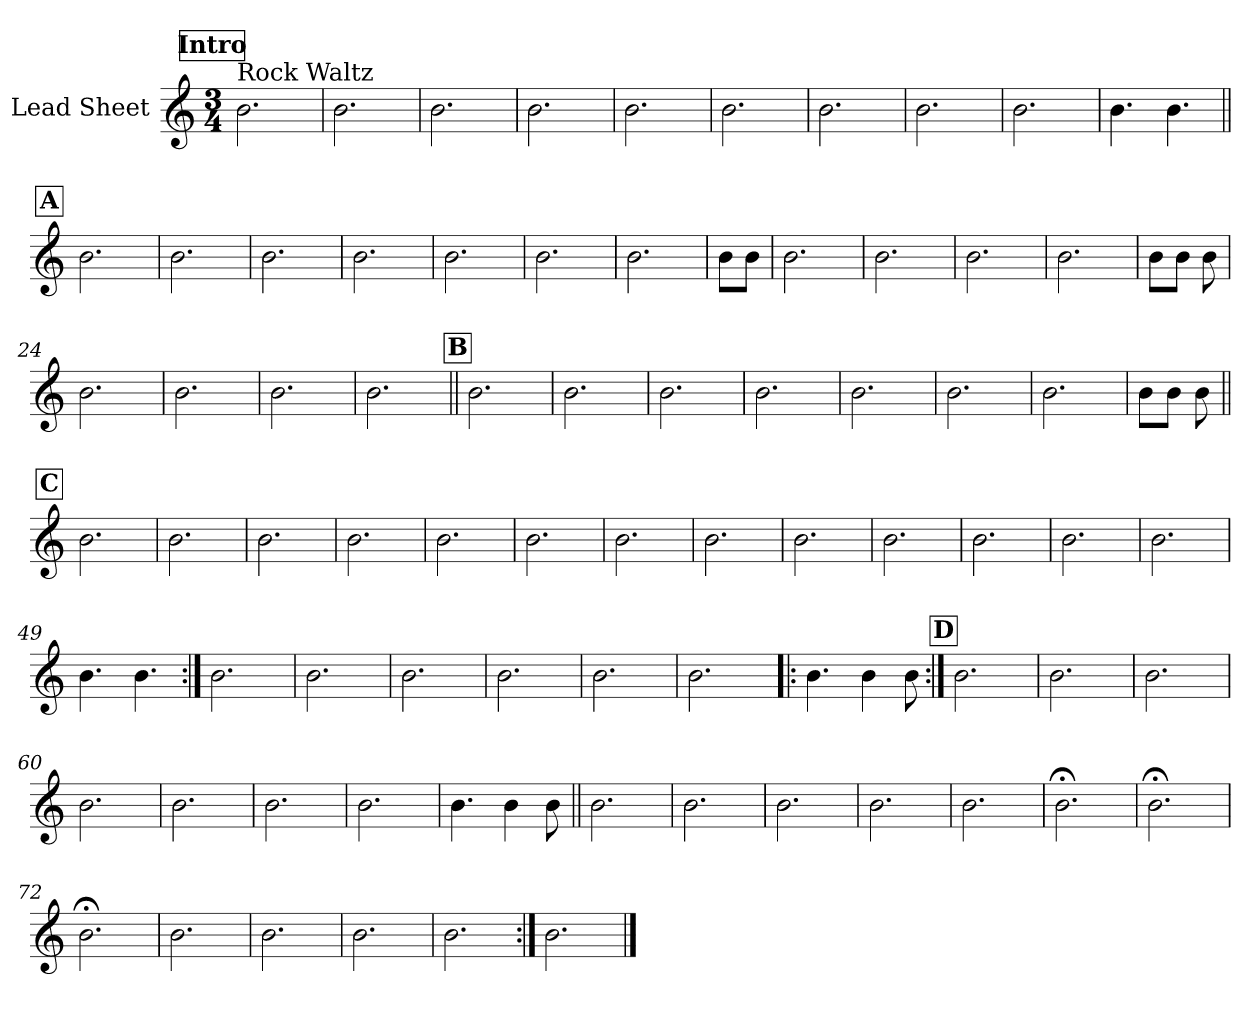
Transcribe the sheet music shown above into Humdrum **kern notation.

**kern
*part1
*staff1
*I"Lead Sheet
*clefG2
*k[]
*M3/4
*MM102
!!LO:REH:place=s1:a:fs=14:t=Intro
=1
!LO:TX:a:t=Rock Waltz
2.b\
=2
2.b\
=3
2.b\
=4
2.b\
=5
2.b\
!!LO:LB:g=z
=6
2.b\
=7
2.b\
=8
2.b\
=9
2.b\
=10
4.b\
4.b\
!!LO:LB:g=z
!!LO:REH:place=s1:a:fs=14:t=A
=11||
2.b\
=12
2.b\
=13
2.b\
=14
2.b\
=15
2.b\
=16
2.b\
=17
2.b\
=18
8b\L
8b\J
!!LO:LB:g=z
=19
2.b\
=20
2.b\
=21
2.b\
=22
2.b\
=23
8b\L
8b\J
8b\
=24
2.b\
!!LO:LB:g=z
=25
2.b\
=26
2.b\
=27
2.b\
!!LO:REH:place=s1:a:fs=14:t=B
=28||
2.b\
=29
2.b\
!!LO:LB:g=z
=30
2.b\
=31
2.b\
=32
2.b\
=33
2.b\
=34
2.b\
=35
8b\L
8b\J
8b\
!!LO:LB:g=z
!!LO:REH:place=s1:a:fs=14:t=C
=36||
2.b\
=37
2.b\
=38
2.b\
=39
2.b\
=40
2.b\
=41
2.b\
=42
2.b\
=43
2.b\
!!LO:LB:g=z
=44
2.b\
=45
2.b\
=46
2.b\
=47
2.b\
=48
2.b\
=49
4.b\
4.b\
!!LO:LB:g=z
=50:|!
2.b\
=51
2.b\
=52
2.b\
=53
2.b\
=54
2.b\
=55
2.b\
=56!|:
4.b\
4b\
8b\
!!LO:LB:g=z
!!LO:REH:place=s1:a:fs=14:t=D
=57:|!
2.b\
=58
2.b\
=59
2.b\
=60
2.b\
=61
2.b\
=62
2.b\
=63
2.b\
=64
4.b\
4b\
8b\
!!LO:PB:g=z
=65||
2.b\
=66
2.b\
=67
2.b\
=68
2.b\
=69
2.b\
=70
2.b;<\
=71
2.b;<\
=72
2.b;<\
!!LO:LB:g=z
=73
2.b\
=74
2.b\
=75
2.b\
=76
2.b\
=77:|!
2.b\
==
*-
